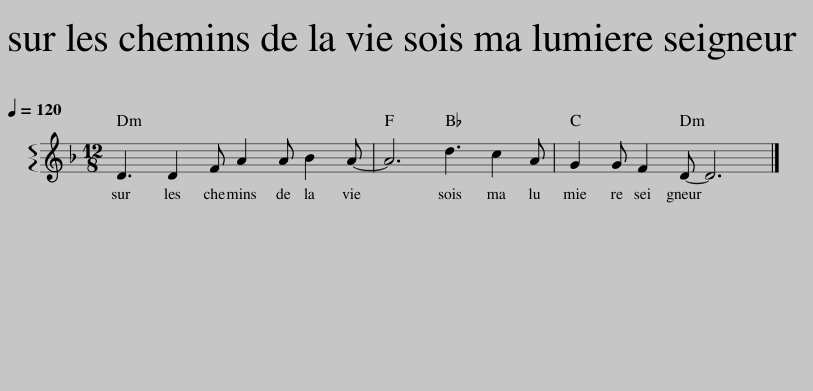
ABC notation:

X:1
L:1/8
Q:1/4=120
M:12/8
I:linebreak $
K:F
V:1 treble
V:1
 D3 D2 F A2 A B2 A- | A6 d3 c2 A | G2 G F2 D- D6 |] %3
